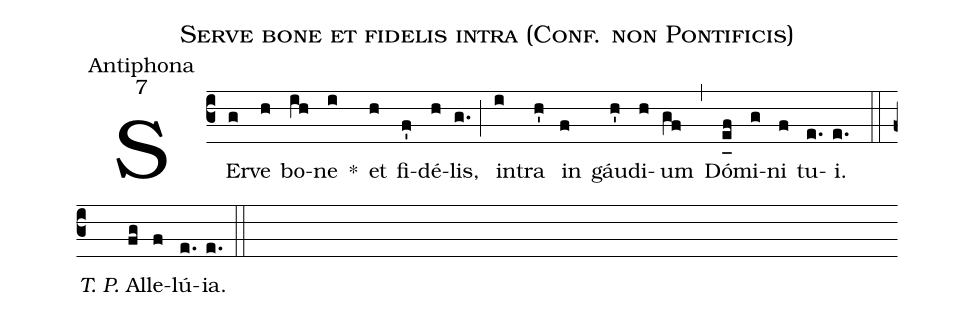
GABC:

name:Serve bone et fidelis intra (Conf. non Pontificis);
office-part:Antiphona;
mode:7;
%%
(c3) SEr(g)ve(h) bo(ih)ne(i) *() et(h) fi(f')dé(h)lis,(g.) (;) in(i)tra(h') in(f) gáu(h')di(h)um(gf) (,) Dó(e_[uh:l]f)mi(g)ni(f) tu(e.)i.(e.) (::) <i>T. P.</i> Al(fg)le(f)lú(e.){ia}.(e.) (::)
%<eu>E(i) u(i) o(j) u(i) a(h) e.</eu>(ih..) (::)
